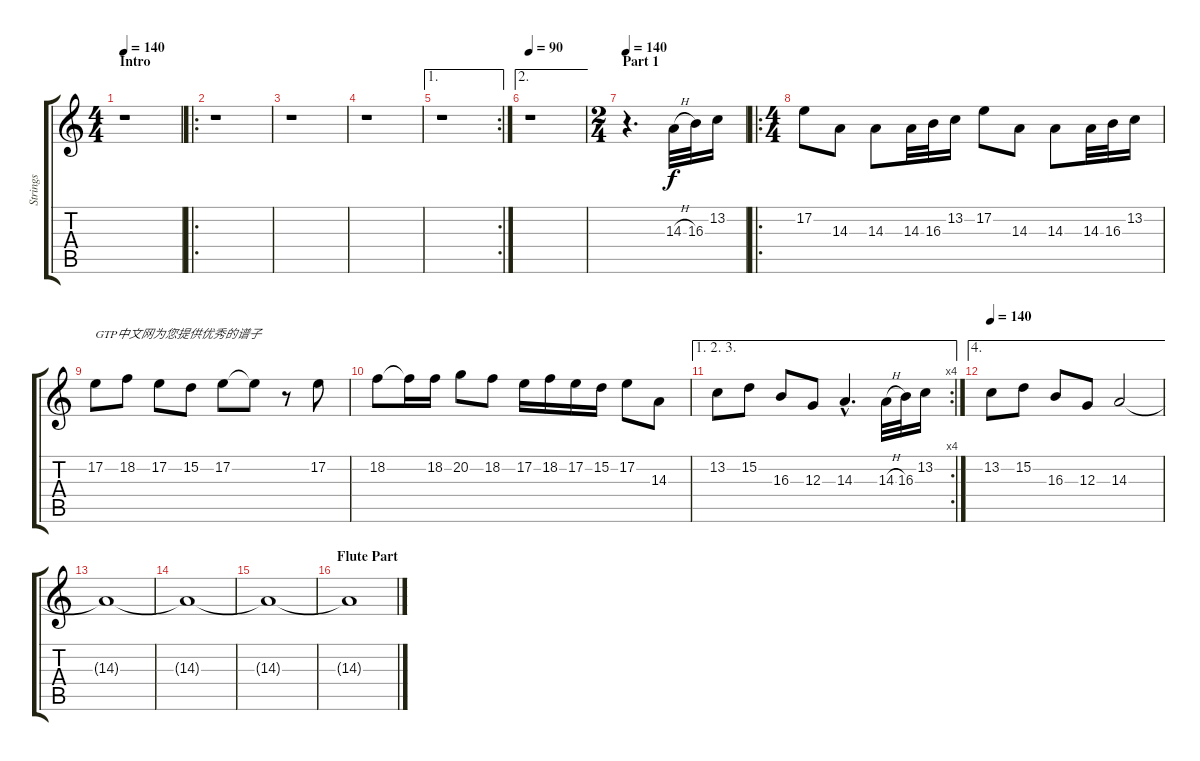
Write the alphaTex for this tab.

\track ("Strings" "Strings") {instrument viola}
\staff {score tabs}
\tuning (E4 B3 G3 D3 A2 E2) {hide}
\ts (4 4)
\section ("" "Intro")
\tempo 140
\tempo 100
\tempo 140
\clef g2
\ks c
r.1{dy f instrument viola} |
\ro
r.1 |
r.1 |
r.1 |
\ae 1
\rc 2
r.1 |
\ae 2
\tempo 90
r.1 |
\ts (2 4)
\section ("" "Part 1")
\tempo 140
r.4{d} 14.3{h}.32 16.3.32 13.2.16 |
\ro
\ts (4 4)
17.2.8 14.3.8 14.3.8 14.3.32 16.3.32 13.2.16 17.2.8 14.3.8 14.3.8 14.3.32 16.3.32 13.2.16 |
17.2.8{txt "GTP中文网为您提供优秀的谱子"} 18.2.8 17.2.8 15.2.8 17.2.8 17.2{t}.8 r.8 17.2.8 |
18.2.8 18.2{t}.16 18.2.16 20.2.8 18.2.8 17.2.16 18.2.16 17.2.16 15.2.16 17.2.8 14.3.8 |
\ae (1 2 3)
\rc 4
13.2.8 15.2.8 16.3.8 12.3.8 14.3{hac}.4{d} 14.3{h}.32 16.3.32 13.2.16 |
\ae 4
\tempo 140
13.2.8 15.2.8 16.3.8 12.3.8 14.3.2 |
14.3{t}.1 |
14.3{t}.1 |
14.3{t}.1 |
\section ("" "Flute Part")
14.3{t}.1{volume 4}
